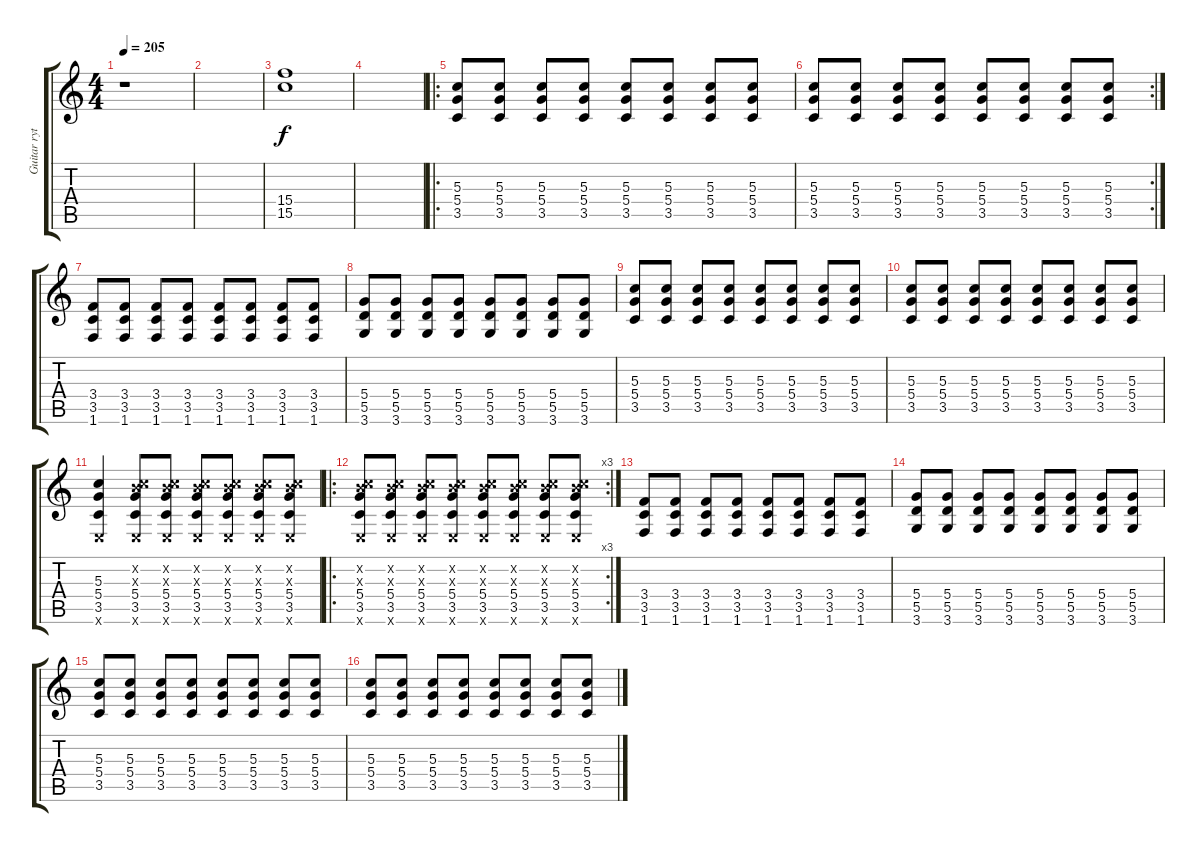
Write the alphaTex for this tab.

\track ("Guitar rythm " "Guitar ryt") {instrument overdrivenguitar}
\staff {score tabs}
\tuning (E4 B3 G3 D3 A2 E2) {hide}
\ts (4 4)
\tempo 205
\clef g2
\ks c
r.1{dy f instrument overdrivenguitar} |
|
(15.4 15.5).1 |
|
\ro
(5.3 5.4 3.5).8 (5.3 5.4 3.5).8 (5.3 5.4 3.5).8 (5.3 5.4 3.5).8 (5.3 5.4 3.5).8 (5.3 5.4 3.5).8 (5.3 5.4 3.5).8 (5.3 5.4 3.5).8 |
\rc 2
(5.3 5.4 3.5).8 (5.3 5.4 3.5).8 (5.3 5.4 3.5).8 (5.3 5.4 3.5).8 (5.3 5.4 3.5).8 (5.3 5.4 3.5).8 (5.3 5.4 3.5).8 (5.3 5.4 3.5).8 |
(3.4 3.5 1.6).8 (3.4 3.5 1.6).8 (3.4 3.5 1.6).8 (3.4 3.5 1.6).8 (3.4 3.5 1.6).8 (3.4 3.5 1.6).8 (3.4 3.5 1.6).8 (3.4 3.5 1.6).8 |
(5.4 5.5 3.6).8 (5.4 5.5 3.6).8 (5.4 5.5 3.6).8 (5.4 5.5 3.6).8 (5.4 5.5 3.6).8 (5.4 5.5 3.6).8 (5.4 5.5 3.6).8 (5.4 5.5 3.6).8 |
(5.3 5.4 3.5).8 (5.3 5.4 3.5).8 (5.3 5.4 3.5).8 (5.3 5.4 3.5).8 (5.3 5.4 3.5).8 (5.3 5.4 3.5).8 (5.3 5.4 3.5).8 (5.3 5.4 3.5).8 |
(5.3 5.4 3.5).8 (5.3 5.4 3.5).8 (5.3 5.4 3.5).8 (5.3 5.4 3.5).8 (5.3 5.4 3.5).8 (5.3 5.4 3.5).8 (5.3 5.4 3.5).8 (5.3 5.4 3.5).8 |
(5.3 5.4 3.5 0.6{x}).4 (0.2{x} 5.3{x} 5.4 3.5 0.6{x}).8 (0.2{x} 5.3{x} 5.4 3.5 0.6{x}).8 (0.2{x} 5.3{x} 5.4 3.5 0.6{x}).8 (0.2{x} 5.3{x} 5.4 3.5 0.6{x}).8 (0.2{x} 5.3{x} 5.4 3.5 0.6{x}).8 (0.2{x} 5.3{x} 5.4 3.5 0.6{x}).8 |
\ro
\rc 3
(0.2{x} 5.3{x} 5.4 3.5 0.6{x}).8 (0.2{x} 5.3{x} 5.4 3.5 0.6{x}).8 (0.2{x} 5.3{x} 5.4 3.5 0.6{x}).8 (0.2{x} 5.3{x} 5.4 3.5 0.6{x}).8 (0.2{x} 5.3{x} 5.4 3.5 0.6{x}).8 (0.2{x} 5.3{x} 5.4 3.5 0.6{x}).8 (0.2{x} 5.3{x} 5.4 3.5 0.6{x}).8 (0.2{x} 5.3{x} 5.4 3.5 0.6{x}).8 |
(3.4 3.5 1.6).8 (3.4 3.5 1.6).8 (3.4 3.5 1.6).8 (3.4 3.5 1.6).8 (3.4 3.5 1.6).8 (3.4 3.5 1.6).8 (3.4 3.5 1.6).8 (3.4 3.5 1.6).8 |
(5.4 5.5 3.6).8 (5.4 5.5 3.6).8 (5.4 5.5 3.6).8 (5.4 5.5 3.6).8 (5.4 5.5 3.6).8 (5.4 5.5 3.6).8 (5.4 5.5 3.6).8 (5.4 5.5 3.6).8 |
(5.3 5.4 3.5).8 (5.3 5.4 3.5).8 (5.3 5.4 3.5).8 (5.3 5.4 3.5).8 (5.3 5.4 3.5).8 (5.3 5.4 3.5).8 (5.3 5.4 3.5).8 (5.3 5.4 3.5).8 |
(5.3 5.4 3.5).8 (5.3 5.4 3.5).8 (5.3 5.4 3.5).8 (5.3 5.4 3.5).8 (5.3 5.4 3.5).8 (5.3 5.4 3.5).8 (5.3 5.4 3.5).8 (5.3 5.4 3.5).8
